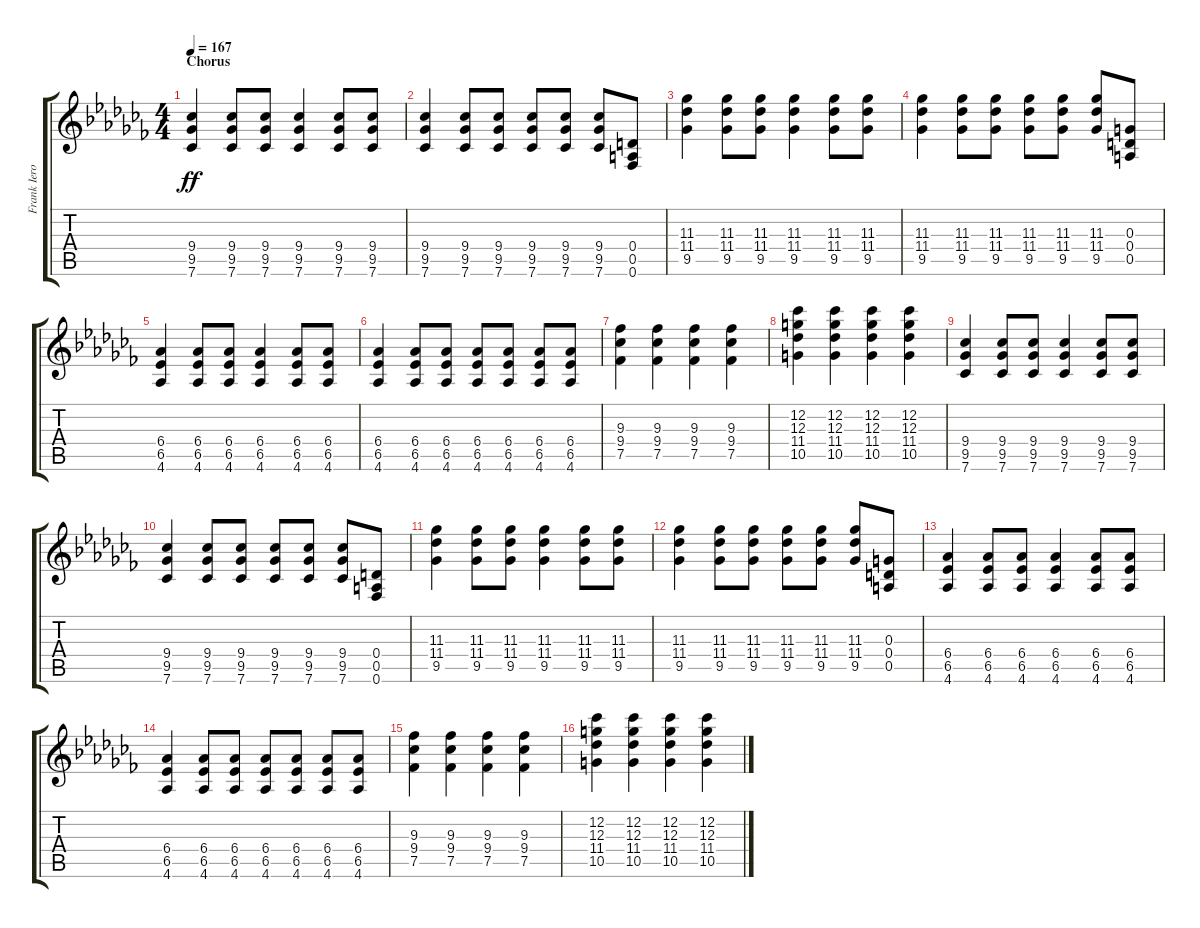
\track ("Frank Iero" "Frank Iero") {instrument distortionguitar}
\staff {score tabs}
\tuning (E4 B3 G3 D3 A2 E2) {hide}
\ts (4 4)
\section ("" "Chorus")
\tempo 167
\clef g2
\ks abminor
(9.4 9.5 7.6).4{dy ff} (9.4 9.5 7.6).8 (9.4 9.5 7.6).8 (9.4 9.5 7.6).4 (9.4 9.5 7.6).8 (9.4 9.5 7.6).8 |
(9.4 9.5 7.6).4 (9.4 9.5 7.6).8 (9.4 9.5 7.6).8 (9.4 9.5 7.6).8 (9.4 9.5 7.6).8 (9.4 9.5 7.6).8 (0.4 0.5 0.6).8 |
(11.3 11.4 9.5).4 (11.3 11.4 9.5).8 (11.3 11.4 9.5).8 (11.3 11.4 9.5).4 (11.3 11.4 9.5).8 (11.3 11.4 9.5).8 |
(11.3 11.4 9.5).4 (11.3 11.4 9.5).8 (11.3 11.4 9.5).8 (11.3 11.4 9.5).8 (11.3 11.4 9.5).8 (11.3 11.4 9.5).8 (0.3 0.4 0.5).8 |
(6.4 6.5 4.6).4 (6.4 6.5 4.6).8 (6.4 6.5 4.6).8 (6.4 6.5 4.6).4 (6.4 6.5 4.6).8 (6.4 6.5 4.6).8 |
(6.4 6.5 4.6).4 (6.4 6.5 4.6).8 (6.4 6.5 4.6).8 (6.4 6.5 4.6).8 (6.4 6.5 4.6).8 (6.4 6.5 4.6).8 (6.4 6.5 4.6).8 |
(9.3 9.4 7.5).4 (9.3 9.4 7.5).4 (9.3 9.4 7.5).4 (9.3 9.4 7.5).4 |
(12.2 12.3 11.4 10.5).4 (12.2 12.3 11.4 10.5).4 (12.2 12.3 11.4 10.5).4 (12.2 12.3 11.4 10.5).4 |
(9.4 9.5 7.6).4 (9.4 9.5 7.6).8 (9.4 9.5 7.6).8 (9.4 9.5 7.6).4 (9.4 9.5 7.6).8 (9.4 9.5 7.6).8 |
(9.4 9.5 7.6).4 (9.4 9.5 7.6).8 (9.4 9.5 7.6).8 (9.4 9.5 7.6).8 (9.4 9.5 7.6).8 (9.4 9.5 7.6).8 (0.4 0.5 0.6).8 |
(11.3 11.4 9.5).4 (11.3 11.4 9.5).8 (11.3 11.4 9.5).8 (11.3 11.4 9.5).4 (11.3 11.4 9.5).8 (11.3 11.4 9.5).8 |
(11.3 11.4 9.5).4 (11.3 11.4 9.5).8 (11.3 11.4 9.5).8 (11.3 11.4 9.5).8 (11.3 11.4 9.5).8 (11.3 11.4 9.5).8 (0.3 0.4 0.5).8 |
(6.4 6.5 4.6).4 (6.4 6.5 4.6).8 (6.4 6.5 4.6).8 (6.4 6.5 4.6).4 (6.4 6.5 4.6).8 (6.4 6.5 4.6).8 |
(6.4 6.5 4.6).4 (6.4 6.5 4.6).8 (6.4 6.5 4.6).8 (6.4 6.5 4.6).8 (6.4 6.5 4.6).8 (6.4 6.5 4.6).8 (6.4 6.5 4.6).8 |
(9.3 9.4 7.5).4 (9.3 9.4 7.5).4 (9.3 9.4 7.5).4 (9.3 9.4 7.5).4 |
(12.2 12.3 11.4 10.5).4 (12.2 12.3 11.4 10.5).4 (12.2 12.3 11.4 10.5).4 (12.2 12.3 11.4 10.5).4
